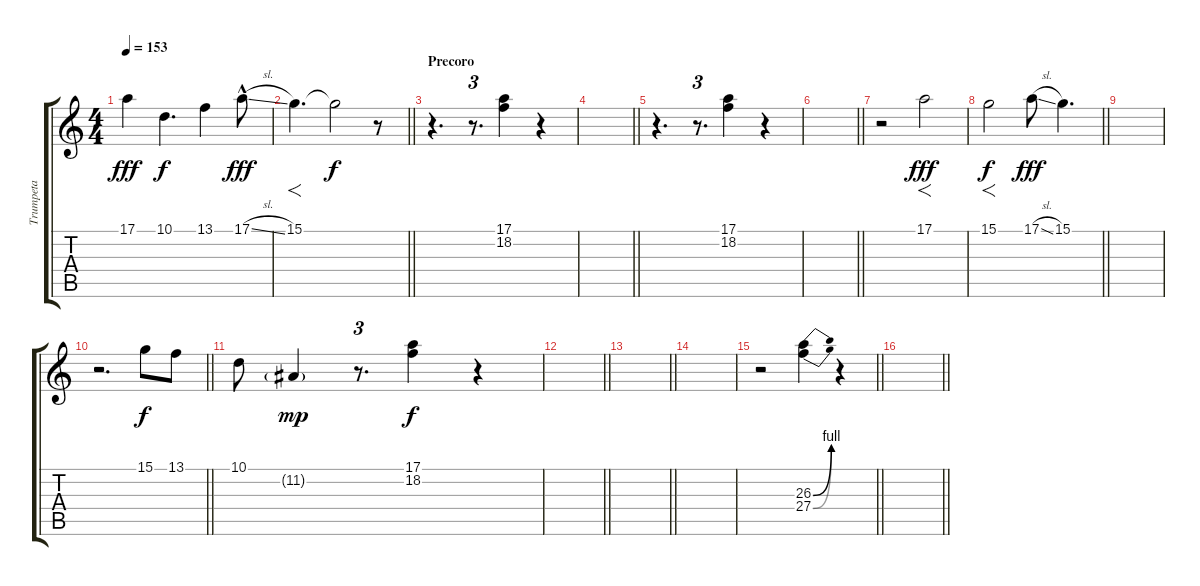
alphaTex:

\track ("Trumpeta" "Trumpeta") {instrument trumpet}
\staff {score tabs}
\tuning (E4 B3 G3 D3 A2 E2) {hide}
\ts (4 4)
\tempo 153
\clef g2
\ks c
17.1.4{dy fff} 10.1.4{d dy f} 13.1.4 17.1{sl hac}.8{dy fff} |
\barLineRight lightlight
15.1.4{f d} 15.1{t}.2{dy f} r.8 |
\section ("" "Precoro")
r.4{d volume 14 instrument trumpet} r.8{d tu (3 2)} (17.1 18.2).4 r.4 |
\barLineRight lightlight
|
r.4{d} r.8{d tu (3 2)} (17.1 18.2).4 r.4 |
\barLineRight lightlight
|
r.2 17.1.2{f dy fff} |
\barLineRight lightlight
15.1.2{f dy f} 17.1{sl}.8{dy fff} 15.1.4{d} |
|
\barLineRight lightlight
r.2{d} 15.1.8{dy f} 13.1.8 |
10.1.8 11.2{g}.4{dy mp} r.8{d tu (3 2)} (17.1 18.2).4{dy f} r.4 |
\barLineRight lightlight
|
\barLineRight lightlight
|
|
\barLineRight lightlight
r.2 (26.3{be (bend 0 0 60 4)} 27.4{be (bend 0 0 60 4)}).4 r.4 |
\barLineRight lightlight
